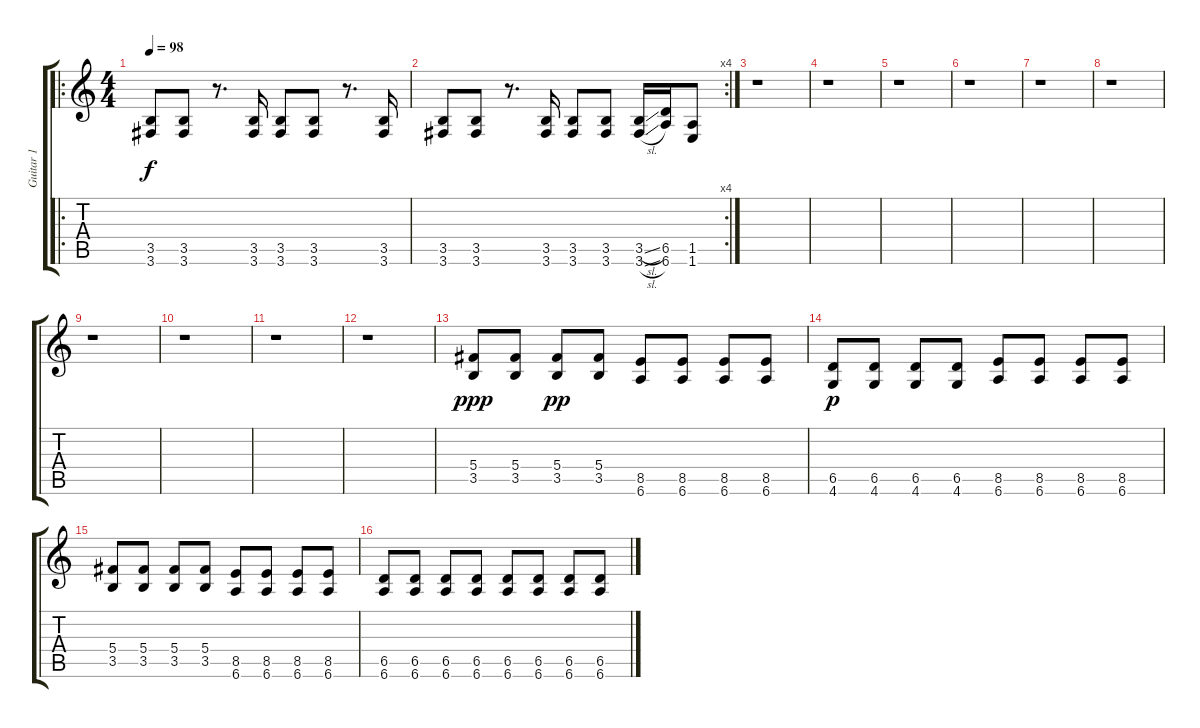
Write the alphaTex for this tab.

\track ("Guitar 1" "Guitar 1") {instrument distortionguitar}
\staff {score tabs}
\tuning (Eb4 Bb3 Gb3 Db3 Ab2 Eb2) {hide}
\ro
\ts (4 4)
\tempo 98
\clef g2
\ks c
(3.5 3.6).8{dy f} (3.5 3.6).8 r.8{d} (3.5 3.6).16 (3.5 3.6).8 (3.5 3.6).8 r.8{d} (3.5 3.6).16 |
\rc 4
(3.5 3.6).8 (3.5 3.6).8 r.8{d} (3.5 3.6).16 (3.5 3.6).8 (3.5 3.6).8 (3.5{sl} 3.6{sl}).16 (6.5 6.6).16 (1.5 1.6).8 |
r.1 |
r.1 |
r.1 |
r.1 |
r.1 |
r.1 |
r.1 |
r.1 |
r.1 |
r.1 |
(5.4 3.5).8{dy ppp} (5.4 3.5).8 (5.4 3.5).8{dy pp} (5.4 3.5).8 (8.5 6.6).8 (8.5 6.6).8 (8.5 6.6).8 (8.5 6.6).8 |
(6.5 4.6).8{dy p} (6.5 4.6).8 (6.5 4.6).8 (6.5 4.6).8 (8.5 6.6).8 (8.5 6.6).8 (8.5 6.6).8 (8.5 6.6).8 |
(5.4 3.5).8 (5.4 3.5).8 (5.4 3.5).8 (5.4 3.5).8 (8.5 6.6).8 (8.5 6.6).8 (8.5 6.6).8 (8.5 6.6).8 |
(6.5 6.6).8 (6.5 6.6).8 (6.5 6.6).8 (6.5 6.6).8 (6.5 6.6).8 (6.5 6.6).8 (6.5 6.6).8 (6.5 6.6).8
